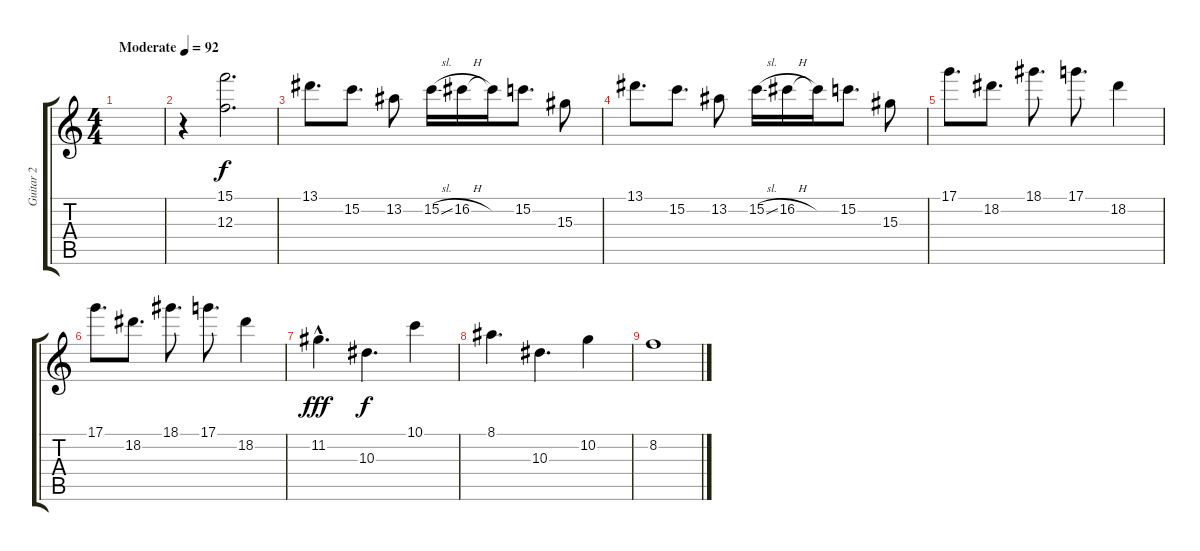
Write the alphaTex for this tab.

\track ("Guitar 2" "Guitar 2") {instrument distortionguitar}
\staff {score tabs}
\tuning (D4 A3 F3 C3 G2 C2) {hide}
\ts (4 4)
\tempo (92 "Moderate")
\clef g2
\ks c
|
r.4 (15.1 12.3).2{d volume 16} |
13.1.8{d volume 13 instrument distortionguitar} 15.2.8{d} 13.2.8 15.2{sl}.16 16.2{h}.16 16.2{t}.16 15.2.8{d} 15.3.8 |
13.1.8{d} 15.2.8{d} 13.2.8 15.2{sl}.16 16.2{h}.16 16.2{t}.16 15.2.8{d} 15.3.8 |
17.1.8{d} 18.2.8{d} 18.1.8{d} 17.1.8{d} 18.2.4 |
17.1.8{d} 18.2.8{d} 18.1.8{d} 17.1.8{d} 18.2.4 |
11.2{hac}.4{d dy fff} 10.3.4{d dy f} 10.1.4 |
8.1.4{d} 10.3.4{d} 10.2.4 |
8.2.1
